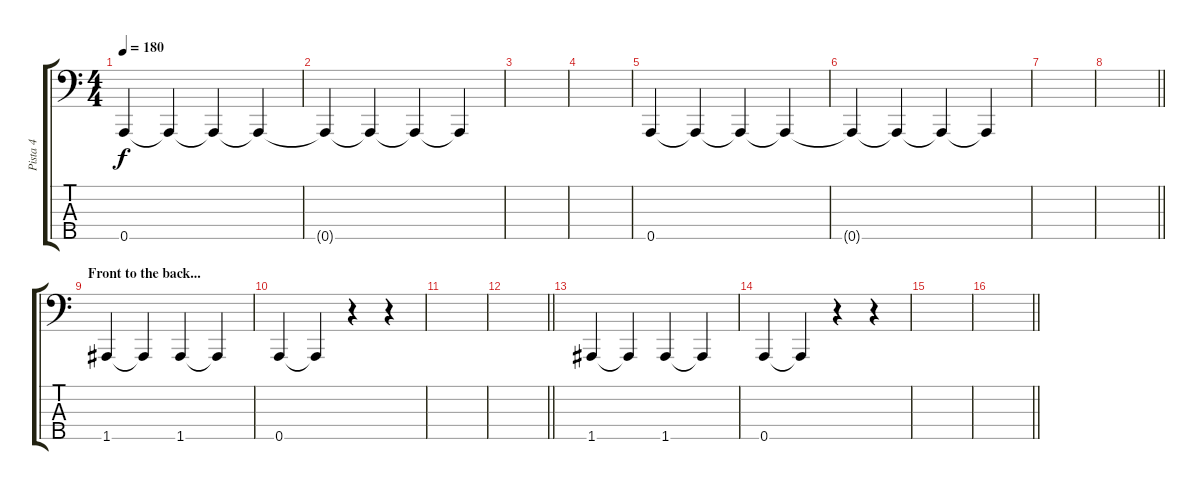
\track ("Pista 4" "Pista 4") {instrument electricbassfinger}
\staff {score tabs}
\tuning (F2 C2 G1 D1 A0) {hide}
\ts (4 4)
\tempo 180
\clef f4
\ks c
0.5.4{dy f} 0.5{t}.4 0.5{t}.4 0.5{t}.4 |
0.5{t}.4 0.5{t}.4 0.5{t}.4 0.5{t}.4 |
|
|
0.5.4 0.5{t}.4 0.5{t}.4 0.5{t}.4 |
0.5{t}.4 0.5{t}.4 0.5{t}.4 0.5{t}.4 |
|
\barLineRight lightlight
|
\section ("" "Front to the back...")
1.5.4 1.5{t}.4 1.5.4 1.5{t}.4 |
0.5.4 0.5{t}.4 r.4 r.4 |
|
\barLineRight lightlight
|
1.5.4 1.5{t}.4 1.5.4 1.5{t}.4 |
0.5.4 0.5{t}.4 r.4 r.4 |
|
\barLineRight lightlight
